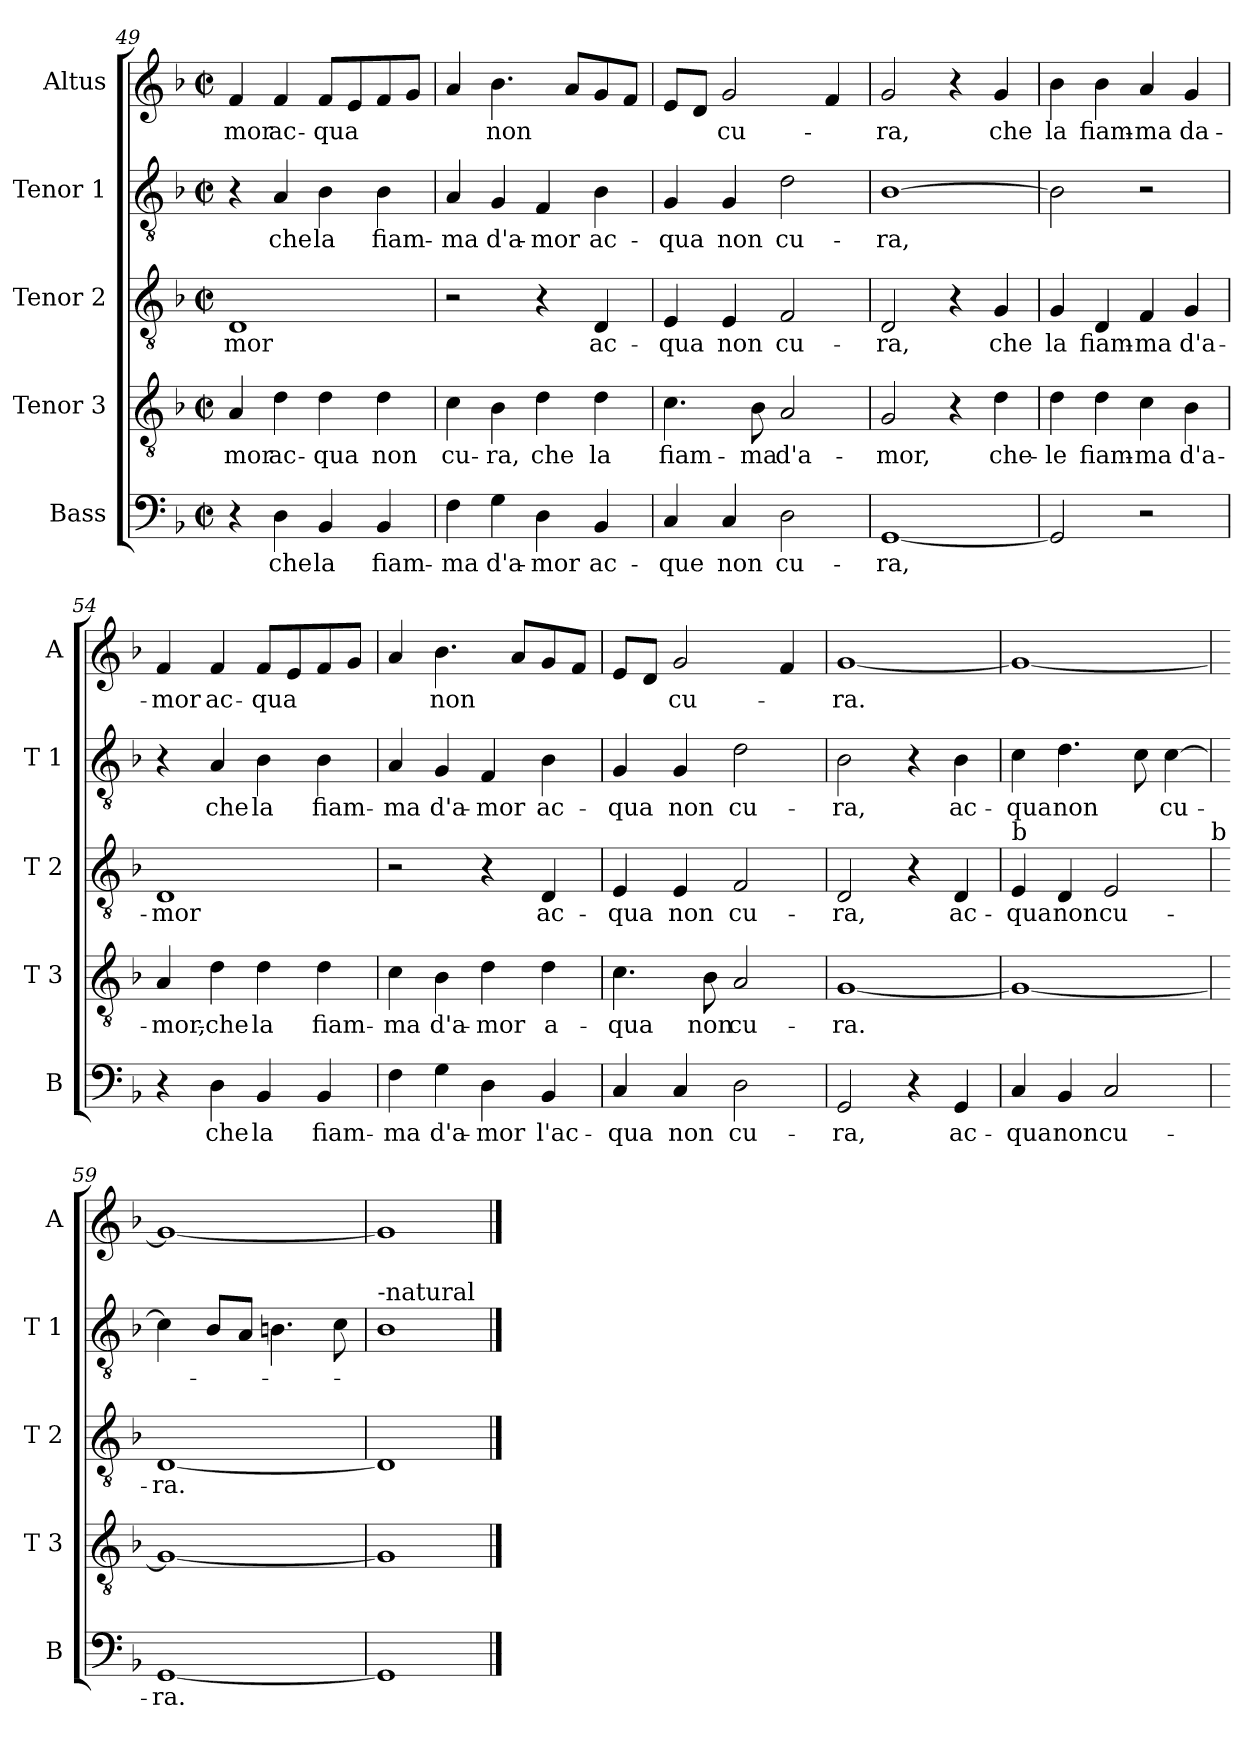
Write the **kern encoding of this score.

**kern	**text	**kern	**text	**kern	**text	**kern	**text	**kern	**text
*part5	*part5	*part4	*part4	*part3	*part3	*part2	*part2	*part1	*part1
*staff5	*staff5	*staff4	*staff4	*staff3	*staff3	*staff2	*staff2	*staff1	*staff1
*I"Bass	*	*I"Tenor 3	*	*I"Tenor 2	*	*I"Tenor 1	*	*I"Altus	*
*I'B	*	*I'T 3	*	*I'T 2	*	*I'T 1	*	*I'A	*
*clefF4	*	*clefGv2	*	*clefGv2	*	*clefGv2	*	*clefG2	*
*k[b-]	*	*k[b-]	*	*k[b-]	*	*k[b-]	*	*k[b-]	*
*F:	*	*F:	*	*F:	*	*F:	*	*F:	*
*M2/2	*	*M2/2	*	*M2/2	*	*M2/2	*	*M2/2	*
*met(c|)	*	*met(c|)	*	*met(c|)	*	*met(c|)	*	*met(c|)	*
=49	=49	=49	=49	=49	=49	=49	=49	=49	=49
4r	.	4A/	-mor	1D	-mor	4r	.	4f/	-mor
4D\	che	4d\	ac-	.	.	4A/	che	4f/	ac-
4BB-/	la	4d\	-qua	.	.	4B-\	la	8f/L	-qua
.	.	.	.	.	.	.	.	8e/	.
4BB-/	fiam-	4d\	non	.	.	4B-\	fiam-	8f/	.
.	.	.	.	.	.	.	.	8g/J	.
=50	=50	=50	=50	=50	=50	=50	=50	=50	=50
4F\	-ma	4c\	cu-	2r	.	4A/	-ma	4a/	.
4G\	d'a-	4B-\	-ra,	.	.	4G/	d'a-	4.b-\	non
4D\	-mor	4d\	che	4r	.	4F/	-mor	.	.
.	.	.	.	.	.	.	.	8a/L	.
4BB-/	ac-	4d\	la	4D/	ac-	4B-\	ac-	8g/	.
.	.	.	.	.	.	.	.	8f/J	.
!!LO:LB:g=z
=51	=51	=51	=51	=51	=51	=51	=51	=51	=51
4C/	-que	4.c\	fiam-	4E/	-qua	4G/	-qua	8e/L	.
.	.	.	.	.	.	.	.	8d/J	.
4C/	non	.	.	4E/	non	4G/	non	2g/	cu-
.	.	8B-\	-ma	.	.	.	.	.	.
2D\	cu-	2A/	d'a-	2F/	cu-	2d\	cu-	.	.
.	.	.	.	.	.	.	.	4f/	.
=52	=52	=52	=52	=52	=52	=52	=52	=52	=52
[1GG	-ra,	2G/	-mor,	2D/	-ra,	[1B-	-ra,	2g/	-ra,
.	.	4r	.	4r	.	.	.	4r	.
.	.	4d\	che-	4G/	che	.	.	4g/	che
=53	=53	=53	=53	=53	=53	=53	=53	=53	=53
2GG/]	.	4d\	-le	4G/	la	2B-\]	.	4b-\	la
.	.	4d\	fiam-	4D/	fiam-	.	.	4b-\	fiam-
2r	.	4c\	-ma	4F/	-ma	2r	.	4a/	-ma
.	.	4B-\	d'a-	4G/	d'a-	.	.	4g/	da-
=54	=54	=54	=54	=54	=54	=54	=54	=54	=54
4r	.	4A/	-mor,-	1D	-mor	4r	.	4f/	-mor
4D\	che	4d\	-che	.	.	4A/	che	4f/	ac-
4BB-/	la	4d\	la	.	.	4B-\	la	8f/L	-qua
.	.	.	.	.	.	.	.	8e/	.
4BB-/	fiam-	4d\	fiam-	.	.	4B-\	fiam-	8f/	.
.	.	.	.	.	.	.	.	8g/J	.
=55	=55	=55	=55	=55	=55	=55	=55	=55	=55
4F\	-ma	4c\	-ma	2r	.	4A/	-ma	4a/	.
4G\	d'a-	4B-\	d'a-	.	.	4G/	d'a-	4.b-\	non
4D\	-mor	4d\	-mor	4r	.	4F/	-mor	.	.
.	.	.	.	.	.	.	.	8a/L	.
4BB-/	l'ac-	4d\	a-	4D/	ac-	4B-\	ac-	8g/	.
.	.	.	.	.	.	.	.	8f/J	.
!!LO:LB:g=z
=56	=56	=56	=56	=56	=56	=56	=56	=56	=56
4C/	-qua	4.c\	-qua	4E/	-qua	4G/	-qua	8e/L	.
.	.	.	.	.	.	.	.	8d/J	.
4C/	non	.	.	4E/	non	4G/	non	2g/	cu-
.	.	8B-\	non	.	.	.	.	.	.
2D\	cu-	2A/	cu-	2F/	cu-	2d\	cu-	.	.
.	.	.	.	.	.	.	.	4f/	.
=57	=57	=57	=57	=57	=57	=57	=57	=57	=57
2GG/	-ra,	[1G	-ra.	2D/	-ra,	2B-\	-ra,	[1g	-ra.
4r	.	.	.	4r	.	4r	.	.	.
4GG/	ac-	.	.	4D/	ac-	4B-\	ac-	.	.
=58	=58	=58	=58	=58	=58	=58	=58	=58	=58
!	!	!	!	!LO:TX:a:t=b	!	!	!	!	!
4C/	-qua	1G_	.	4E/	-qua	4c\	-qua	1g_	.
4BB-/	non	.	.	4D/	non	4.d\	non	.	.
2C/	cu-	.	.	2E/	cu-	.	.	.	.
.	.	.	.	.	.	8c\	.	.	.
.	.	.	.	.	.	[4c\	cu-	.	.
!	!	!	!	!LO:TX:a:t=b	!	!	!	!	!
=59	=59	=59	=59	=59	=59	=59	=59	=59	=59
[1GG	-ra.	1G_	.	[1D	-ra.	4c\]	.	1g_	.
.	.	.	.	.	.	8B-/L	.	.	.
.	.	.	.	.	.	8A/J	.	.	.
.	.	.	.	.	.	4.Bn\	.	.	.
.	.	.	.	.	.	8c\	.	.	.
=60	=60	=60	=60	=60	=60	=60	=60	=60	=60
!	!	!	!	!	!	!LO:TX:a:t=-natural	!	!	!
1GG]	.	1G]	.	1D]	.	1B-	.	1g]	.
==	==	==	==	==	==	==	==	==	==
*-	*-	*-	*-	*-	*-	*-	*-	*-	*-
